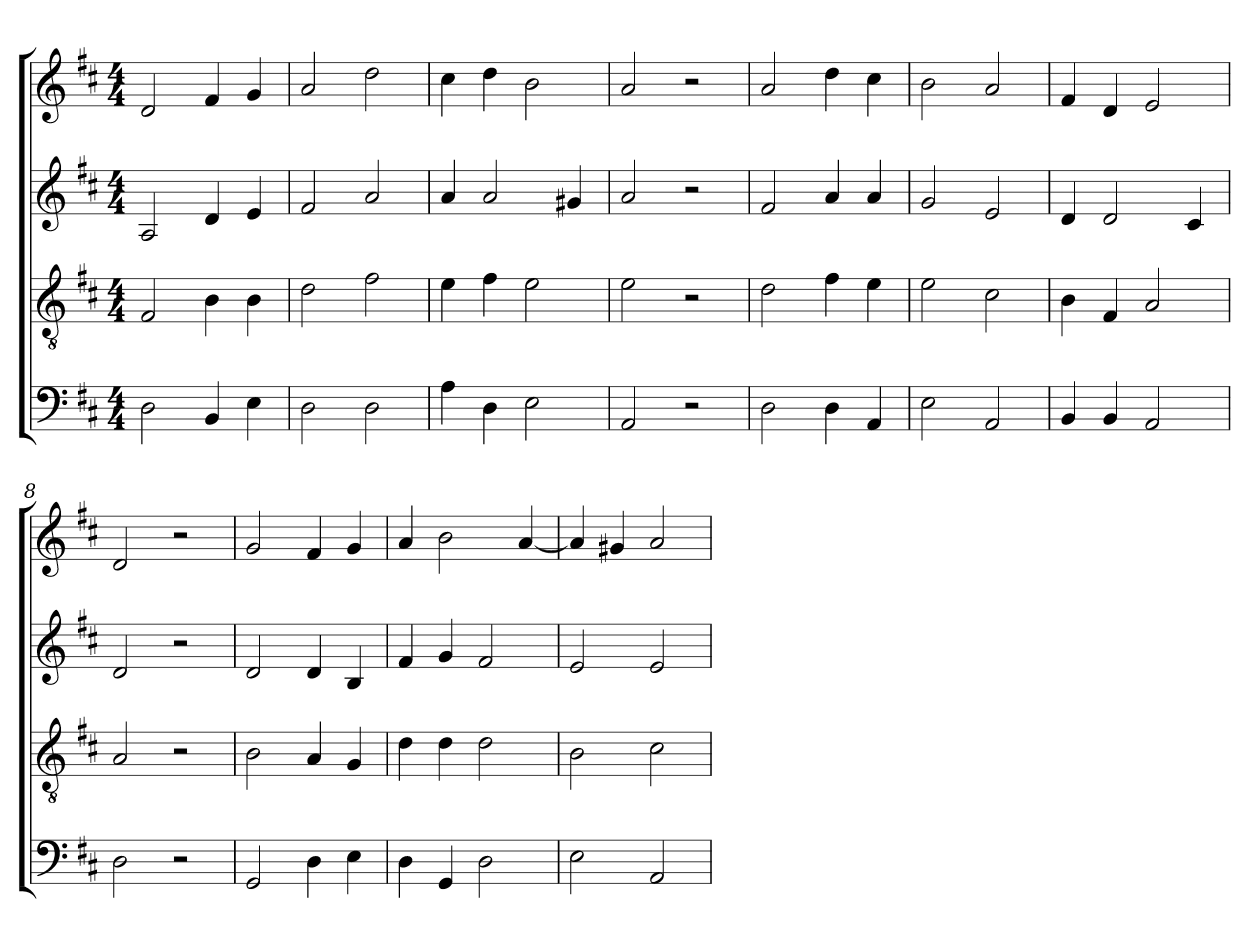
**kern	**kern	**kern	**kern
*part4	*part3	*part2	*part1
*staff4	*staff3	*staff2	*staff1
*clefF4	*clefGv2	*clefG2	*clefG2
*k[f#c#]	*k[f#c#]	*k[f#c#]	*k[f#c#]
*M4/4	*M4/4	*M4/4	*M4/4
=1	=1	=1	=1
2D	2F#	2A	2d
4BB	4B	4d	4f#
4E	4B	4e	4g
=2	=2	=2	=2
2D	2d	2f#	2a
2D	2f#	2a	2dd
=3	=3	=3	=3
4A	4e	4a	4cc#
4D	4f#	2a	4dd
2E	2e	.	2b
.	.	4g#X	.
=4	=4	=4	=4
2AA	2e	2a	2a
2r	2r	2r	2r
=5	=5	=5	=5
2D	2d	2f#	2a
4D	4f#	4a	4dd
4AA	4e	4a	4cc#
=6	=6	=6	=6
2E	2e	2g	2b
2AA	2c#	2e	2a
=7	=7	=7	=7
4BB	4B	4d	4f#
4BB	4F#	2d	4d
2AA	2A	.	2e
.	.	4c#	.
=8	=8	=8	=8
2D	2A	2d	2d
2r	2r	2r	2r
=9	=9	=9	=9
2GG	2B	2d	2g
4D	4A	4d	4f#
4E	4G	4B	4g
=10	=10	=10	=10
4D	4d	4f#	4a
4GG	4d	4g	2b
2D	2d	2f#	.
.	.	.	[4a
=11	=11	=11	=11
2E	2B	2e	4a]
.	.	.	4g#X
2AA	2c#	2e	2a
=	=	=	=
*-	*-	*-	*-
